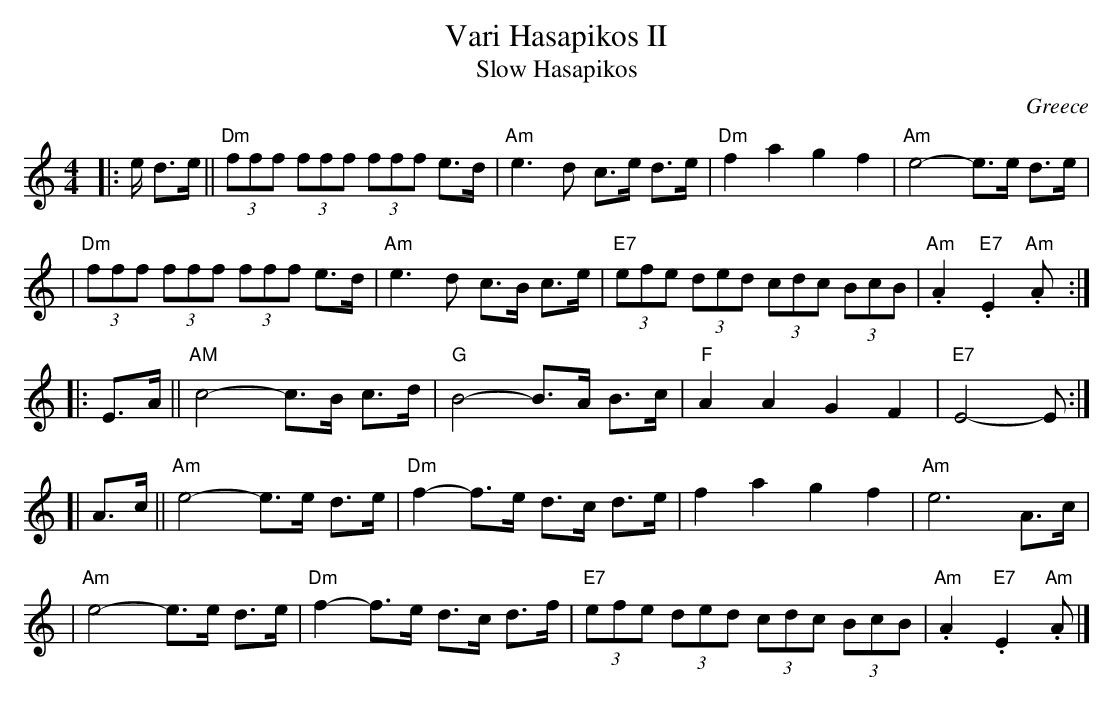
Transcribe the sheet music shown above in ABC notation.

X:1
T: Vari Hasapikos II
T: Slow Hasapikos
O: Greece
M: 4/4
L: 1/8
K: Am
|: e/ d>e || "Dm"(3fff (3fff (3fff e>d | "Am"e3 d c>e d>e | "Dm"f2 a2 g2 f2 | "Am"e4- e>e d>e |
| "Dm"(3fff (3fff (3fff e>d | "Am"e3 d c>B c>e | "E7"(3efe (3ded (3cdc (3 BcB | "Am".A2 "E7".E2 "Am".A :|
|: E>A || "AM"c4- c>B c>d | "G"B4- B>A B>c | "F"A2 A2 G2 F2 | "E7"E4- E :|
[| A>c || "Am"e4- e>e d>e | "Dm"f2- f>e d>c d>e | f2 a2 g2 f2 | "Am"e6 A>c |
|  "Am"e4- e>e d>e | "Dm"f2- f>e d>c d>f | "E7"(3efe (3ded (3cdc (3 BcB | "Am".A2 "E7".E2 "Am".A |]
